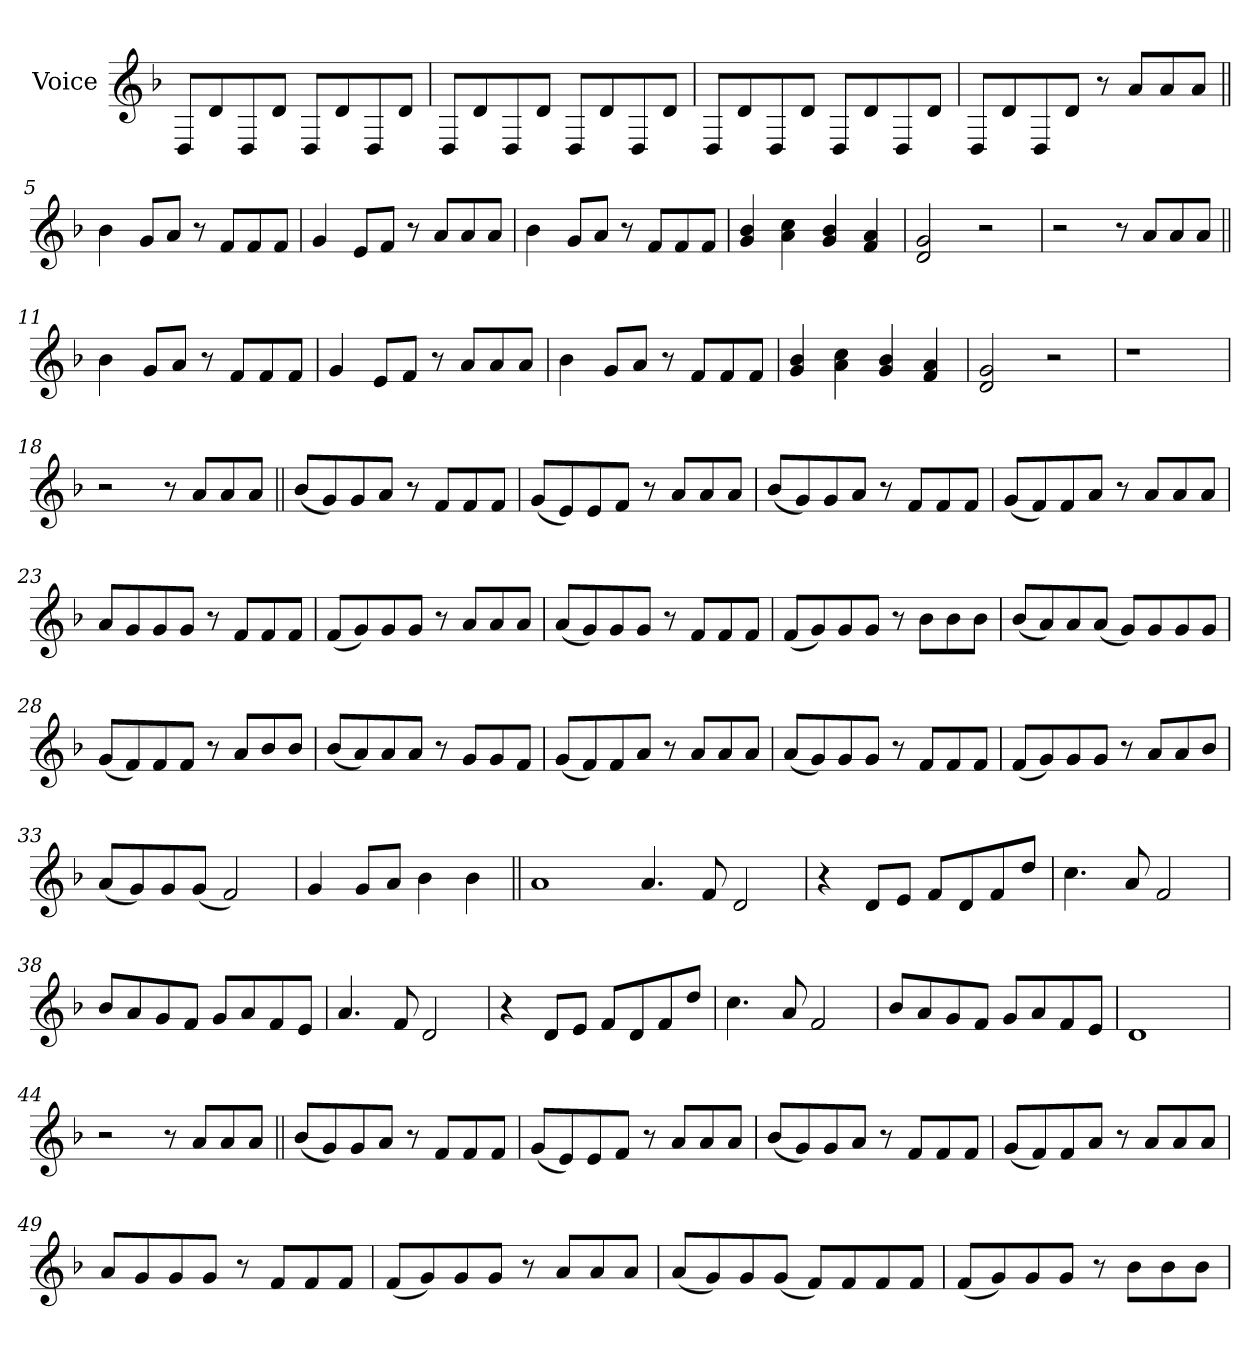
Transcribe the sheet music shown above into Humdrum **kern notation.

**kern
*part1
*staff1
*I"Voice
*I'Vc.
*clefG2
*k[b-]
=1
8D!L
8d!
8D!
8d!J
8D!L
8d!
8D!
8d!J
=2
8D!L
8d!
8D!
8d!J
8D!L
8d!
8D!
8d!J
=3
8D!L
8d!
8D!
8d!J
8D!L
8d!
8D!
8d!J
=4
8D!L
8d!
8D!
8d!J
8r
8aL
8a
8aJ
=5||
4b-
8gL
8aJ
8r
8fL
8f
8fJ
=6
4g
8eL
8fJ
8r
8aL
8a
8aJ
=7
4b-
8gL
8aJ
8r
8fL
8f
8fJ
=8
4g 4b-
4a 4cc
4g 4b-
4f 4a
=9
2d 2g
2r
=10
2r
8r
8aL
8a
8aJ
=11||
4b-
8gL
8aJ
8r
8fL
8f
8fJ
=12
4g
8eL
8fJ
8r
8aL
8a
8aJ
=13
4b-
8gL
8aJ
8r
8fL
8f
8fJ
=14
4g 4b-
4a 4cc
4g 4b-
4f 4a
=15
2d 2g
2r
=16
1r
=17
1r
=18
2r
8r
8aL
8a
8aJ
=19||
(<8b-L
8g)
8g
8aJ
8r
8fL
8f
8fJ
=20
(<8gL
8e)
8e
8fJ
8r
8aL
8a
8aJ
=21
(<8b-L
8g)
8g
8aJ
8r
8fL
8f
8fJ
=22
(<8gL
8f)
8f
8aJ
8r
8aL
8a
8aJ
=23
8aL
8g
8g
8gJ
8r
8fL
8f
8fJ
=24
(<8fL
8g)
8g
8gJ
8r
8aL
8a
8aJ
=25
(<8aL
8g)
8g
8gJ
8r
8fL
8f
8fJ
=26
(<8fL
8g)
8g
8gJ
8r
8b-L
8b-
8b-J
=27
(<8b-L
8a)
8a
(<8aJ
8gL)
8g
8g
8gJ
=28
(<8gL
8f)
8f
8fJ
8r
8aL
8b-
8b-J
=29
(<8b-L
8a)
8a
8aJ
8r
8gL
8g
8fJ
=30
(<8gL
8f)
8f
8aJ
8r
8aL
8a
8aJ
=31
(<8aL
8g)
8g
8gJ
8r
8fL
8f
8fJ
=32
(<8fL
8g)
8g
8gJ
8r
8aL
8a
8b-J
=33
(<8aL
8g)
8g
(<8gJ
2f)
=34
4g
8gL
8aJ
4b-
4b-
=35||
1a
4.a!
8f!
2d!
=36
4r
8d!L
8e!J
8f!L
8d!
8f!
8dd!J
=37
4.cc!
8a!
2f!
=38
8b-!L
8a!
8g!
8f!J
8g!L
8a!
8f!
8e!J
=39
4.a!
8f!
2d!
=40
4r
8d!L
8e!J
8f!L
8d!
8f!
8dd!J
=41
4.cc!
8a!
2f!
=42
8b-!L
8a!
8g!
8f!J
8g!L
8a!
8f!
8e!J
=43
1d!
=44
2r
8r
8aL
8a
8aJ
=45||
(<8b-L
8g)
8g
8aJ
8r
8fL
8f
8fJ
=46
(<8gL
8e)
8e
8fJ
8r
8aL
8a
8aJ
=47
(<8b-L
8g)
8g
8aJ
8r
8fL
8f
8fJ
=48
(<8gL
8f)
8f
8aJ
8r
8aL
8a
8aJ
=49
8aL
8g
8g
8gJ
8r
8fL
8f
8fJ
=50
(<8fL
8g)
8g
8gJ
8r
8aL
8a
8aJ
=51
(<8aL
8g)
8g
(<8gJ
8fL)
8f
8f
8fJ
=52
(<8fL
8g)
8g
8gJ
8r
8b-L
8b-
8b-J
=
*-
